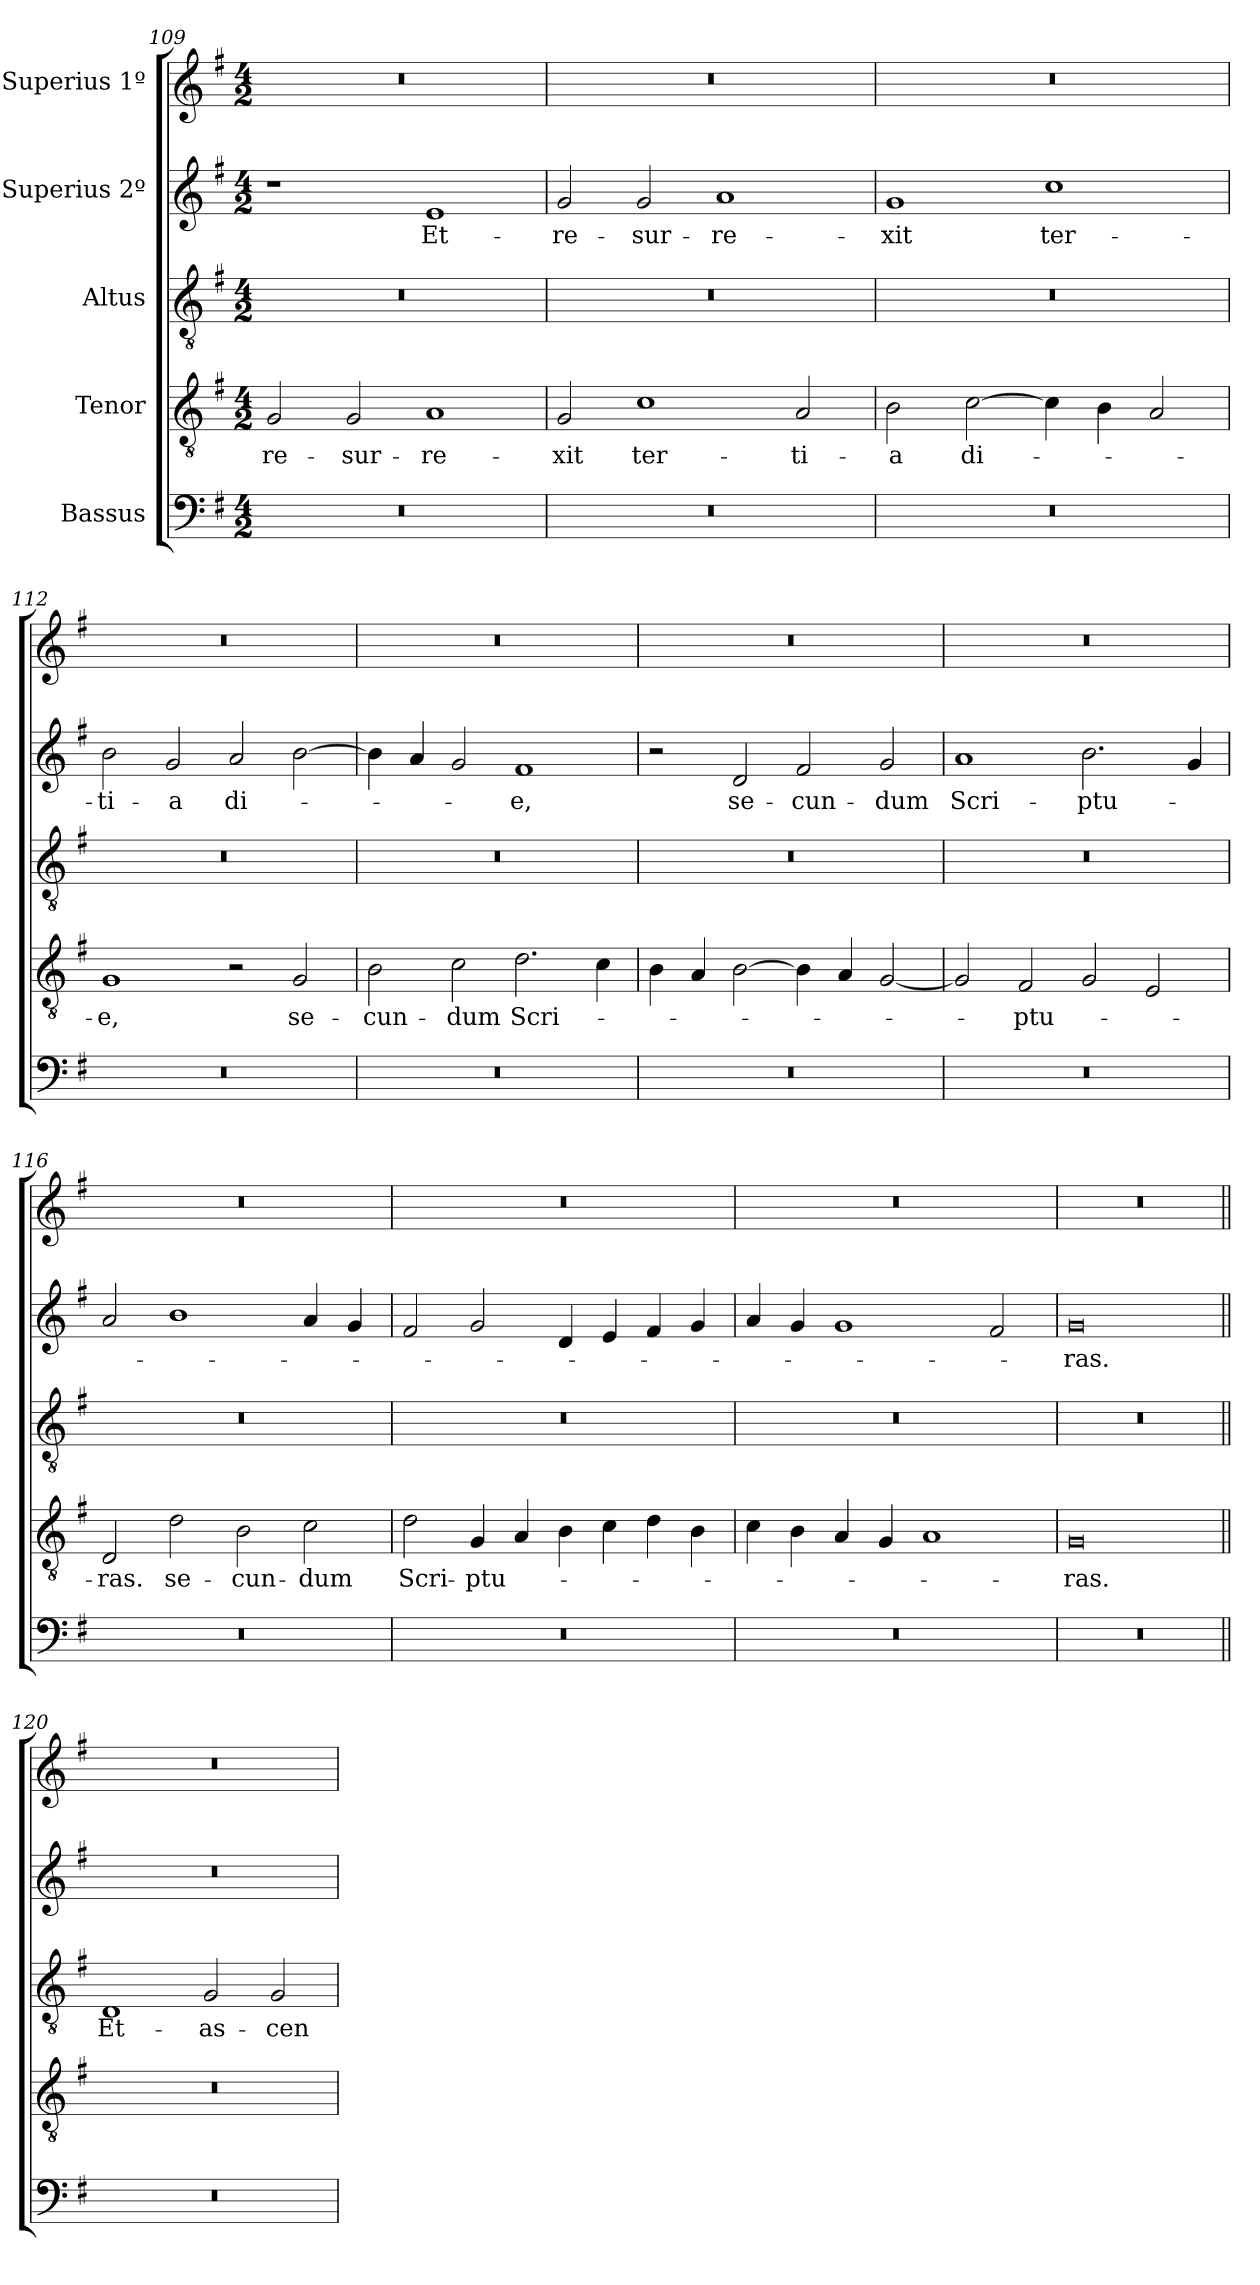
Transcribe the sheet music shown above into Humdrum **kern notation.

**kern	**kern	**text	**kern	**text	**kern	**text	**kern
*part5	*part4	*part4	*part3	*part3	*part2	*part2	*part1
*staff5	*staff4	*staff4	*staff3	*staff3	*staff2	*staff2	*staff1
*I"Bassus	*I"Tenor	*	*I"Altus	*	*I"Superius 2º	*	*I"Superius 1º
*clefF4	*clefGv2	*	*clefGv2	*	*clefG2	*	*clefG2
*k[f#]	*k[f#]	*	*k[f#]	*	*k[f#]	*	*k[f#]
*M4/2	*M4/2	*	*M4/2	*	*M4/2	*	*M4/2
=109	=109	=109	=109	=109	=109	=109	=109
0r	2G/	re-	0r	.	1r	.	0r
.	2G/	-sur-	.	.	.	.	.
.	1A/	-re-	.	.	1e/	Et-	.
=110	=110	=110	=110	=110	=110	=110	=110
0r	2G/	-xit	0r	.	2g/	re-	0r
.	1c\	ter-	.	.	2g/	-sur-	.
.	.	.	.	.	1a/	-re-	.
.	2A/	-ti-	.	.	.	.	.
=111	=111	=111	=111	=111	=111	=111	=111
0r	2B\	-a	0r	.	1g/	-xit	0r
.	[2c\	di-	.	.	.	.	.
.	4c\]	.	.	.	1cc\	ter-	.
.	4B\	.	.	.	.	.	.
.	2A/	.	.	.	.	.	.
=112	=112	=112	=112	=112	=112	=112	=112
0r	1G/	-e,	0r	.	2b\	-ti-	0r
.	.	.	.	.	2g/	-a	.
.	2r	.	.	.	2a/	di-	.
.	2G/	se-	.	.	[2b\	.	.
=113	=113	=113	=113	=113	=113	=113	=113
0r	2B\	-cun-	0r	.	4b\]	.	0r
.	.	.	.	.	4a/	.	.
.	2c\	-dum	.	.	2g/	.	.
.	2.d\	Scri-	.	.	1f#/	-e,	.
.	4c\	.	.	.	.	.	.
=114	=114	=114	=114	=114	=114	=114	=114
0r	4B\	.	0r	.	2r	.	0r
.	4A/	.	.	.	.	.	.
.	[2B\	.	.	.	2d/	se-	.
.	4B\]	.	.	.	2f#/	-cun-	.
.	4A/	.	.	.	.	.	.
.	[2G/	.	.	.	2g/	-dum	.
=115	=115	=115	=115	=115	=115	=115	=115
0r	2G/]	.	0r	.	1a/	Scri-	0r
.	2F#/	-ptu-	.	.	.	.	.
.	2G/	.	.	.	2.b\	-ptu-	.
.	2E/	.	.	.	.	.	.
.	.	.	.	.	4g/	.	.
=116	=116	=116	=116	=116	=116	=116	=116
0r	2D/	-ras.	0r	.	2a/	.	0r
.	2d\	se-	.	.	1b\	.	.
.	2B\	-cun-	.	.	.	.	.
.	2c\	-dum	.	.	4a/	.	.
.	.	.	.	.	4g/	.	.
=117	=117	=117	=117	=117	=117	=117	=117
0r	2d\	Scri-	0r	.	2f#/	.	0r
.	4G/	-ptu-	.	.	2g/	.	.
.	4A/	.	.	.	.	.	.
.	4B\	.	.	.	4d/	.	.
.	4c\	.	.	.	4e/	.	.
.	4d\	.	.	.	4f#/	.	.
.	4B\	.	.	.	4g/	.	.
=118	=118	=118	=118	=118	=118	=118	=118
0r	4c\	.	0r	.	4a/	.	0r
.	4B\	.	.	.	4g/	.	.
.	4A/	.	.	.	1g/	.	.
.	4G/	.	.	.	.	.	.
.	1A/	.	.	.	.	.	.
.	.	.	.	.	2f#/	.	.
=119	=119	=119	=119	=119	=119	=119	=119
0r	0G/	-ras.	0r	.	0g/	-ras.	0r
=120||	=120||	=120||	=120||	=120||	=120||	=120||	=120||
0r	0r	.	1D/	Et-	0r	.	0r
.	.	.	2G/	as-	.	.	.
.	.	.	2G/	-cen-	.	.	.
=	=	=	=	=	=	=	=
*-	*-	*-	*-	*-	*-	*-	*-
